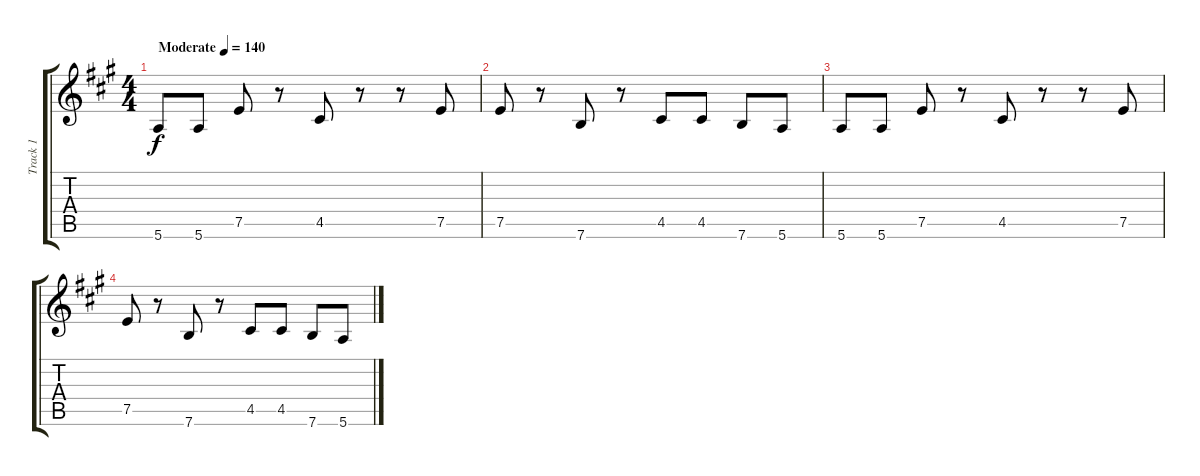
\track ("Track 1" "Track 1") {instrument acousticguitarsteel}
\staff {score tabs}
\tuning (E4 B3 G3 D3 A2 E2) {hide}
\ts (4 4)
\tempo (140 "Moderate")
\clef g2
\ks a
5.6.8{dy f instrument acousticguitarsteel} 5.6.8 7.5.8 r.8 4.5.8 r.8 r.8 7.5.8 |
7.5.8 r.8 7.6.8 r.8 4.5.8 4.5.8 7.6.8 5.6.8 |
5.6.8 5.6.8 7.5.8 r.8 4.5.8 r.8 r.8 7.5.8 |
7.5.8 r.8 7.6.8 r.8 4.5.8 4.5.8 7.6.8 5.6.8
